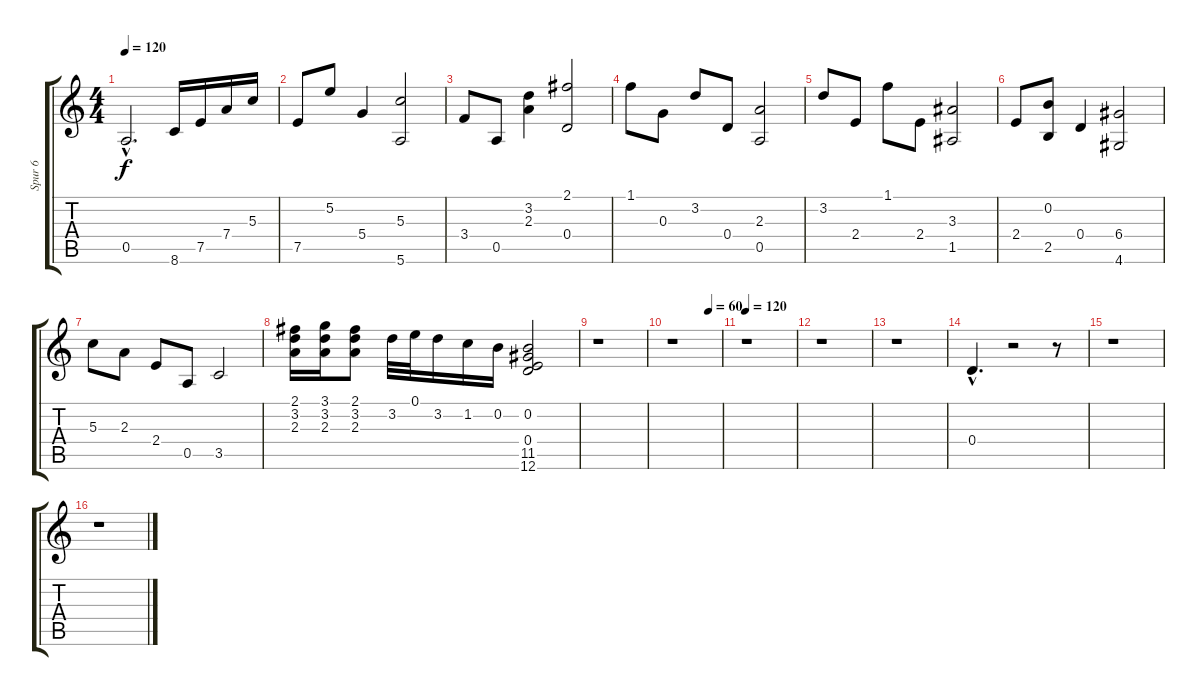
\track ("Spur 6" "Spur 6") {instrument electricguitarclean}
\staff {score tabs}
\tuning (E4 B3 G3 D3 A2 E2) {hide}
\ts (4 4)
\tempo 120
\clef g2
\ks c
0.5{hac}.2{d dy f} 8.6.16 7.5.16 7.4.16 5.3.16 |
7.5.8 5.2.8 5.4.4 (5.3 5.6).2 |
3.4.8 0.5.8 (3.2 2.3).4 (2.1 0.4).2 |
1.1.8 0.3.8 3.2.8 0.4.8 (2.3 0.5).2 |
3.2.8 2.4.8 1.1.8 2.4.8 (3.3 1.5).2 |
2.4.8 (0.2 2.5).8 0.4.4 (6.4 4.6).2 |
5.3.8 2.3.8 2.4.8 0.5.8 3.5.2 |
(2.1 3.2 2.3).16 (3.1 3.2 2.3).16 (2.1 3.2 2.3).8 3.2.32 0.1.32 3.2.16 1.2.16 0.2.16 (0.2 0.4 11.5 12.6).2 |
r.1 |
\tempo (60 0.75)
r.1 |
\tempo 120
r.1 |
r.1 |
r.1 |
0.4{hac}.4{d} r.2 r.8 |
r.1 |
r.1
